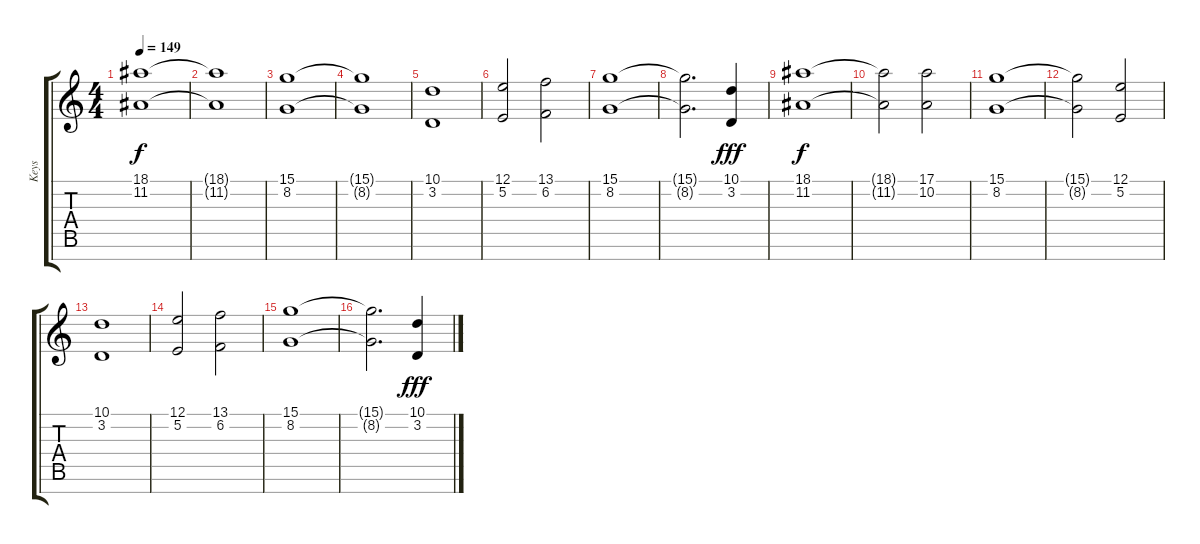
\track ("Keys" "Keys") {instrument stringensemble1}
\staff {score tabs}
\tuning (E4 B3 G3 D3 A2 E2 B1) {hide}
\ts (4 4)
\tempo 149
\clef g2
\ks c
(18.1 11.2).1{dy f} |
(18.1{t} 11.2{t}).1 |
(15.1 8.2).1 |
(15.1{t} 8.2{t}).1 |
(10.1 3.2).1 |
(12.1 5.2).2 (13.1 6.2).2 |
(15.1 8.2).1 |
(15.1{t} 8.2{t}).2{d} (10.1 3.2).4{dy fff} |
(18.1 11.2).1{dy f} |
(18.1{t} 11.2{t}).2 (17.1 10.2).2 |
(15.1 8.2).1 |
(15.1{t} 8.2{t}).2 (12.1 5.2).2 |
(10.1 3.2).1 |
(12.1 5.2).2 (13.1 6.2).2 |
(15.1 8.2).1 |
(15.1{t} 8.2{t}).2{d} (10.1 3.2).4{dy fff}
